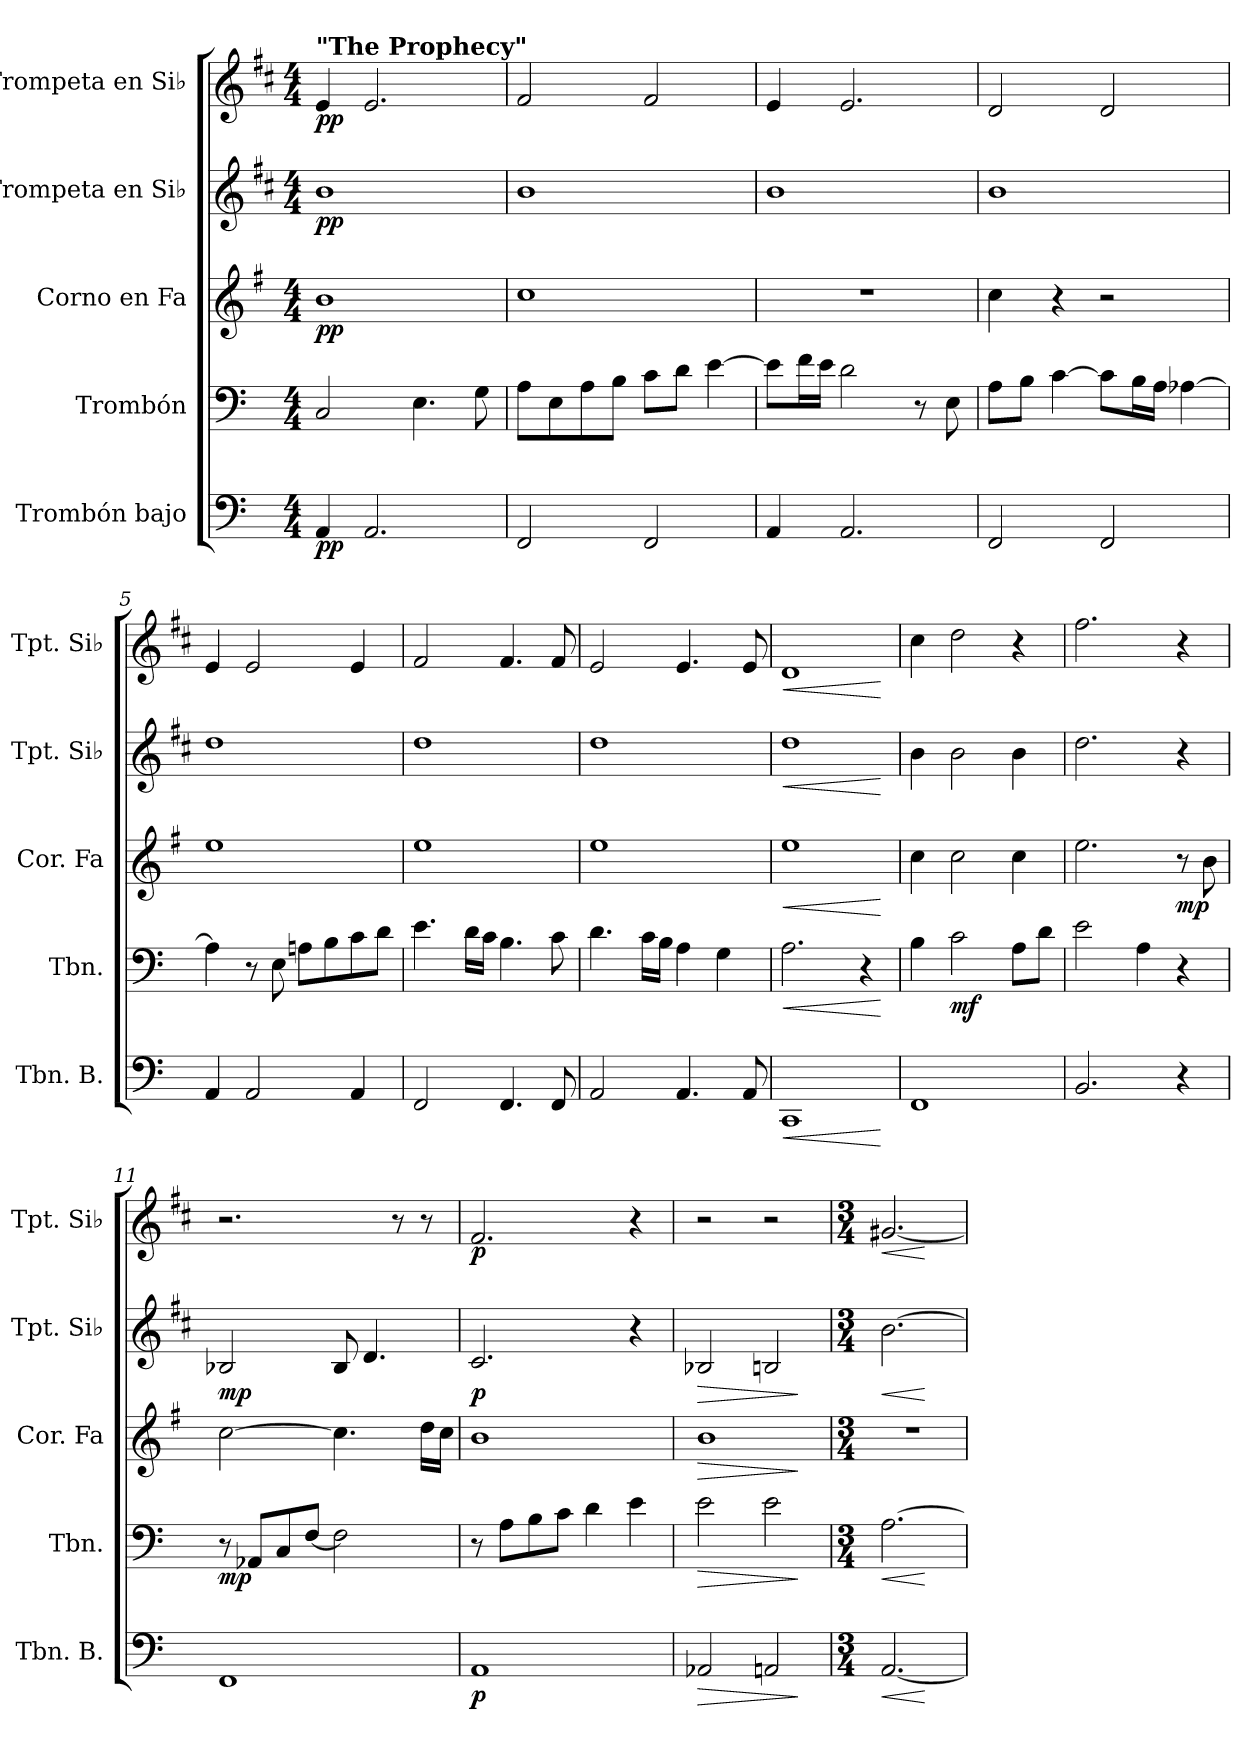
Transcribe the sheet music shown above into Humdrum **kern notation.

**kern	**dynam	**kern	**dynam	**kern	**dynam	**kern	**dynam	**kern	**dynam
*part5	*part5	*part4	*part4	*part3	*part3	*part2	*part2	*part1	*part1
*staff5	*staff5	*staff4	*staff4	*staff3	*staff3	*staff2	*staff2	*staff1	*staff1
*I"Trombón bajo	*	*I"Trombón	*	*I"Corno en Fa	*	*I"Trompeta en Si♭	*	*I"Trompeta en Si♭	*
*I'Tbn. B.	*	*I'Tbn.	*	*I'Cor. Fa	*	*I'Tpt. Si♭	*	*I'Tpt. Si♭	*
*clefF4	*	*clefF4	*	*clefG2	*	*clefG2	*	*clefG2	*
*	*	*	*	*ITrd4c7	*	*ITrd1c2	*	*ITrd1c2	*
*k[]	*	*k[]	*	*k[]	*	*k[]	*	*k[]	*
*M4/4	*	*M4/4	*	*M4/4	*	*M4/4	*	*M4/4	*
*MM60	*	*MM60	*	*MM60	*	*MM60	*	*MM60	*
=1	=1	=1	=1	=1	=1	=1	=1	=1	=1
!	!	!	!	!	!	!	!	!LO:TX:a:B:t="The Prophecy"	!
!	!LO:DY:b	!	!	!	!LO:DY:b	!	!LO:DY:b	!	!LO:DY:b
4AA/	pp	2C/	.	1e	pp	1a	pp	4d/	pp
2.AA/	.	.	.	.	.	.	.	2.d/	.
.	.	4.E\	.	.	.	.	.	.	.
.	.	8G\	.	.	.	.	.	.	.
=2	=2	=2	=2	=2	=2	=2	=2	=2	=2
2FF/	.	8A\L	.	1f	.	1a	.	2e/	.
.	.	8E\	.	.	.	.	.	.	.
.	.	8A\	.	.	.	.	.	.	.
.	.	8B\J	.	.	.	.	.	.	.
2FF/	.	8c\L	.	.	.	.	.	2e/	.
.	.	8d\J	.	.	.	.	.	.	.
.	.	[4e\	.	.	.	.	.	.	.
=3	=3	=3	=3	=3	=3	=3	=3	=3	=3
4AA/	.	8e\L]	.	1r	.	1a	.	4d/	.
.	.	16f\L	.	.	.	.	.	.	.
.	.	16e\JJ	.	.	.	.	.	.	.
2.AA/	.	2d\	.	.	.	.	.	2.d/	.
.	.	8r	.	.	.	.	.	.	.
.	.	8E\	.	.	.	.	.	.	.
=4	=4	=4	=4	=4	=4	=4	=4	=4	=4
2FF/	.	8A\L	.	4f\	.	1a	.	2c/	.
.	.	8B\J	.	.	.	.	.	.	.
.	.	[4c\	.	4r	.	.	.	.	.
2FF/	.	8c\L]	.	2r	.	.	.	2c/	.
.	.	16B\L	.	.	.	.	.	.	.
.	.	16A\JJ	.	.	.	.	.	.	.
.	.	[4A-X\	.	.	.	.	.	.	.
!!LO:LB:g=z
=5	=5	=5	=5	=5	=5	=5	=5	=5	=5
4AA/	.	4A-\]	.	1a	.	1cc	.	4d/	.
2AA/	.	8r	.	.	.	.	.	2d/	.
.	.	8E\	.	.	.	.	.	.	.
.	.	8An\L	.	.	.	.	.	.	.
.	.	8B\	.	.	.	.	.	.	.
4AA/	.	8c\	.	.	.	.	.	4d/	.
.	.	8d\J	.	.	.	.	.	.	.
=6	=6	=6	=6	=6	=6	=6	=6	=6	=6
2FF/	.	4.e\	.	1a	.	1cc	.	2e/	.
.	.	16d\LL	.	.	.	.	.	.	.
.	.	16c\JJ	.	.	.	.	.	.	.
4.FF/	.	4.B\	.	.	.	.	.	4.e/	.
8FF/	.	8c\	.	.	.	.	.	8e/	.
=7	=7	=7	=7	=7	=7	=7	=7	=7	=7
2AA/	.	4.d\	.	1a	.	1cc	.	2d/	.
.	.	16c\LL	.	.	.	.	.	.	.
.	.	16B\JJ	.	.	.	.	.	.	.
4.AA/	.	4A\	.	.	.	.	.	4.d/	.
.	.	4G\	.	.	.	.	.	.	.
8AA/	.	.	.	.	.	.	.	8d/	.
=8	=8	=8	=8	=8	=8	=8	=8	=8	=8
!	!LO:HP:b	!	!LO:HP:b	!	!LO:HP:b	!	!LO:HP:b	!	!LO:HP:b
1CC	<	2.A\	<	1a	<	1cc	<	1c	<
.	.	4r	.	.	.	.	.	.	.
.	[	.	[	.	[	.	[	.	[
=9	=9	=9	=9	=9	=9	=9	=9	=9	=9
1FF	.	4B\	.	4f\	.	4a\	.	4b\	.
!	!	!	!LO:DY:b	!	!	!	!	!	!
.	.	2c\	mf	2f\	.	2a\	.	2cc\	.
.	.	8A\L	.	4f\	.	4a\	.	4r	.
.	.	8d\J	.	.	.	.	.	.	.
=10	=10	=10	=10	=10	=10	=10	=10	=10	=10
2.BB/	.	2e\	.	2.a\	.	2.cc\	.	2.ee\	.
.	.	4A\	.	.	.	.	.	.	.
!	!	!	!	!	!LO:DY:b	!	!	!	!
4r	.	4r	.	8r	mp	4r	.	4r	.
.	.	.	.	8e\	.	.	.	.	.
!!LO:PB:g=z
=11	=11	=11	=11	=11	=11	=11	=11	=11	=11
!	!	!	!LO:DY:b	!	!	!	!LO:DY:b	!	!
1FF	.	8r	mp	[2f\	.	2A-X/	mp	2.r	.
.	.	8AA-X/L	.	.	.	.	.	.	.
.	.	8C/	.	.	.	.	.	.	.
.	.	[8F/J	.	.	.	.	.	.	.
.	.	2F\]	.	4.f\]	.	8A-/	.	.	.
.	.	.	.	.	.	4.c/	.	.	.
.	.	.	.	.	.	.	.	8r	.
.	.	.	.	16g\LL	.	.	.	8r	.
.	.	.	.	16f\JJ	.	.	.	.	.
=12	=12	=12	=12	=12	=12	=12	=12	=12	=12
!	!LO:DY:b	!	!	!	!	!	!LO:DY:b	!	!LO:DY:b
1AA	p	8r	.	1e	.	2.B/	p	2.e/	p
.	.	8A\L	.	.	.	.	.	.	.
.	.	8B\	.	.	.	.	.	.	.
.	.	8c\J	.	.	.	.	.	.	.
.	.	4d\	.	.	.	.	.	.	.
.	.	4e\	.	.	.	4r	.	4r	.
=13	=13	=13	=13	=13	=13	=13	=13	=13	=13
!	!LO:HP:b	!	!LO:HP:b	!	!LO:HP:b	!	!LO:HP:b	!	!
2AA-X/	>	2e\	>	1e	>	2A-X/	>	2r	.
2AAn/	.	2e\	.	.	.	2An/	.	2r	.
.	]	.	]	.	]	.	]	.	.
=14	=14	=14	=14	=14	=14	=14	=14	=14	=14
*M3/4	*	*M3/4	*	*M3/4	*	*M3/4	*	*M3/4	*
!	!LO:HP:b	!	!LO:HP:b	!	!	!	!LO:HP:b	!	!LO:HP:b
[2.AA/	<	[2.A\	<	2.r	.	[2.a\	<	[2.f#X/	<
.	[	.	[	.	.	.	[	.	[
=	=	=	=	=	=	=	=	=	=
*-	*-	*-	*-	*-	*-	*-	*-	*-	*-
